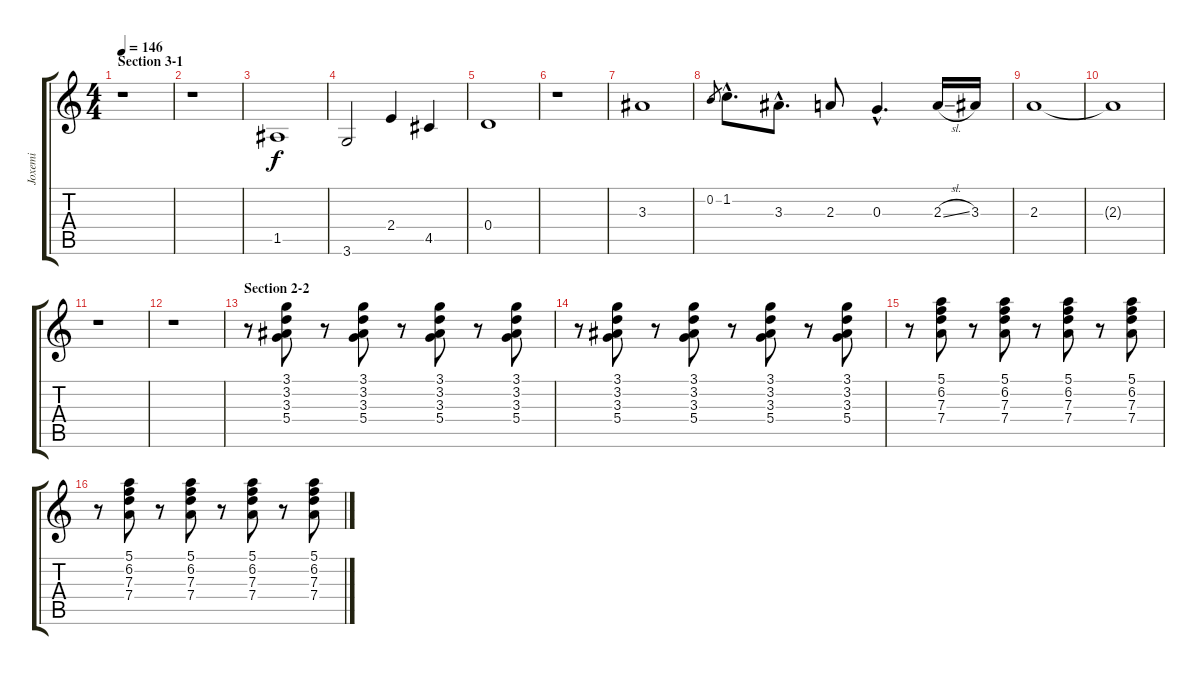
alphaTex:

\track ("Joxemi" "Joxemi") {instrument electricguitarclean}
\staff {score tabs}
\tuning (E4 B3 G3 D3 A2 E2) {hide}
\ts (4 4)
\section ("" "Section 3-1")
\tempo 146
\clef g2
\ks c
r.1{dy f volume 16 balance 5 instrument electricguitarclean} |
r.1 |
1.5.1 |
3.6.2 2.4.4 4.5.4 |
0.4.1 |
r.1 |
3.3.1 |
0.2.8{gr} 1.2{hac}.8{d} 3.3{hac}.8{d} 2.3.8 0.3{hac}.4{d} 2.3{sl}.16 3.3.16 |
2.3.1 |
2.3{t}.1 |
r.1 |
r.1 |
\section ("" "Section 2-2")
r.8{volume 6 balance 10 instrument electricguitarmuted} (3.1 3.2 3.3 5.4).8 r.8 (3.1 3.2 3.3 5.4).8 r.8 (3.1 3.2 3.3 5.4).8 r.8 (3.1 3.2 3.3 5.4).8 |
r.8 (3.1 3.2 3.3 5.4).8 r.8 (3.1 3.2 3.3 5.4).8 r.8 (3.1 3.2 3.3 5.4).8 r.8 (3.1 3.2 3.3 5.4).8 |
r.8 (5.1 6.2 7.3 7.4).8 r.8 (5.1 6.2 7.3 7.4).8 r.8 (5.1 6.2 7.3 7.4).8 r.8 (5.1 6.2 7.3 7.4).8 |
r.8 (5.1 6.2 7.3 7.4).8 r.8 (5.1 6.2 7.3 7.4).8 r.8 (5.1 6.2 7.3 7.4).8 r.8 (5.1 6.2 7.3 7.4).8
